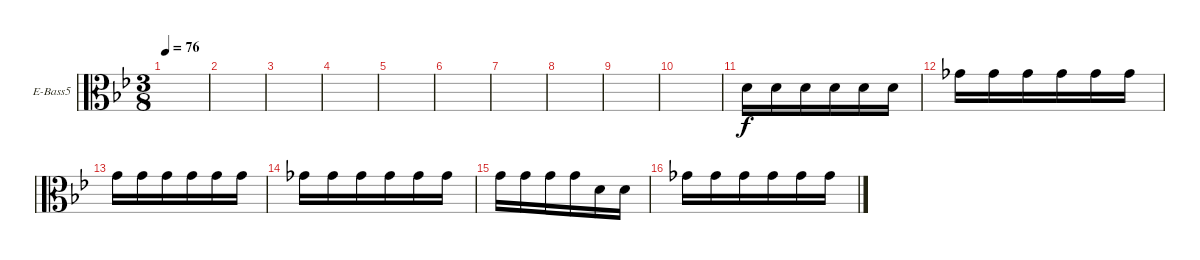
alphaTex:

\defaultSystemsLayout 4
\bracketExtendMode groupsimilarinstruments
\firstSystemTrackNameOrientation horizontal
\otherSystemsTrackNameOrientation horizontal
\track ("Viola" "E-Bass5") {instrument electricbassfinger}
\staff {score}
\tuning (G2 D2 A1 E1 B0)
\ts (3 8)
\tempo 76
\clef c3
\ks gminor
|
|
|
|
|
|
|
|
|
|
7.1.16{dy f} 7.1.16 7.1.16 7.1.16 7.1.16 7.1.16 |
11.1.16 11.1.16 11.1.16 11.1.16 11.1.16 11.1.16 |
12.1.16 12.1.16 12.1.16 12.1.16 12.1.16 12.1.16 |
11.1.16 11.1.16 11.1.16 11.1.16 11.1.16 11.1.16 |
12.1.16 12.1.16 12.1.16 12.1.16 12.2.16 12.2.16 |
11.1.16 11.1.16 11.1.16 11.1.16 11.1.16 11.1.16
